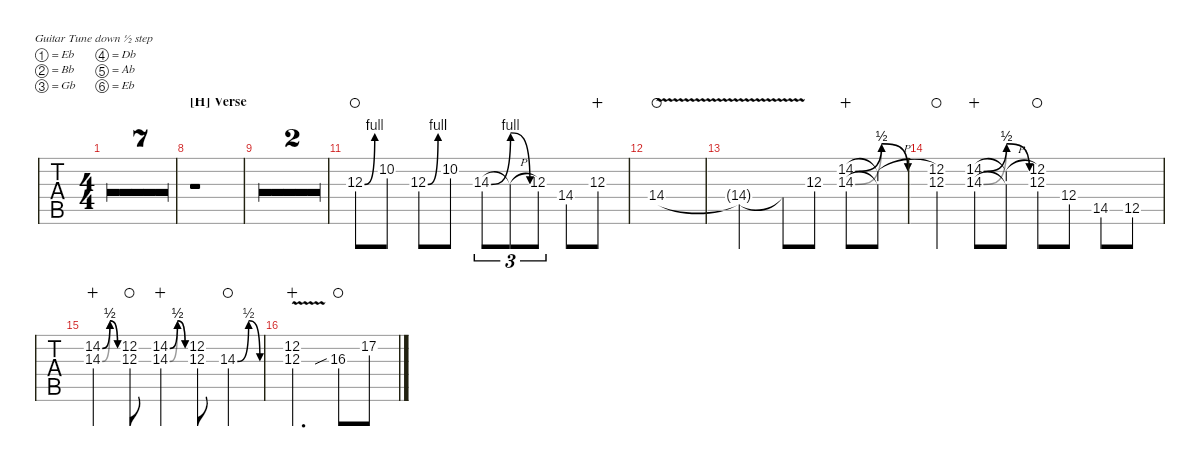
\defaultSystemsLayout 4
\hideDynamics
\bracketExtendMode nobrackets
\otherSystemsTrackNameOrientation horizontal
\track ("Lead Guitar 4" " ") {multiBarRest instrument distortionguitar}
\staff {tabs}
\tuning (Eb4 Bb3 Gb3 Db3 Ab2 Eb2)
\ts (4 4)
\tempo 148
\clef g2
\ks eminor
r.1{dy mf} |
r.1 |
r.1 |
r.1 |
r.1 |
r.1 |
r.1 |
\section ("H" "Verse")
r.1 |
r.1 |
r.1 |
12.3{be (bend 0 0 38.4 4) acc #}.8{instrument distortionguitar waho} 10.2{acc #}.8 12.3{be (bend 0 0 46.8 4) acc #}.8 10.2{acc #}.8 14.3{be (bendrelease 10.799999999999999 0 27 4 42.6 4 58.199999999999996 0) acc #}.8{tu (3 2)} 14.3{h t acc #}.8{tu (3 2)} 12.3{acc #}.8{tu (3 2)} 14.4{acc #}.8 12.3{acc #}.8{wahc} |
14.4{v acc #}.1{waho} |
14.4{v t acc #}.2 14.4{v t acc #}.8 12.3{acc #}.8 (14.3{be (bendrelease 0 0 21.599999999999998 2 37.199999999999996 2 55.199999999999996 0) acc #} 14.2{be (bendrelease 0 0 25.8 2 36 2 54 0) acc forcenatural}).8{wahc} (14.2{h t acc forcenatural} 14.3{h t acc #}).8 |
(12.3{acc #} 12.2{acc #}).4{waho} (14.3{be (bendrelease 0 0 21.599999999999998 2 37.199999999999996 2 55.199999999999996 0) acc #} 14.2{be (bendrelease 0 0 25.8 2 36 2 54 0) acc forcenatural}).8{wahc} (14.2{h t acc forcenatural} 14.3{h t acc #}).8 (12.2{acc #} 12.3{acc #}).8{waho} 12.4{acc #}.8 14.5{acc #}.8 12.5{acc #}.8 |
(14.3{be (bendrelease 0 0 13.799999999999999 2 27 2 38.4 0) acc #} 14.2{be (bendrelease 0 0 18.599999999999998 2 29.4 2 40.8 0) acc forcenatural}).4{wahc} (12.3{acc #} 12.2{acc #}).8{waho} (14.3{be (bendrelease 0 0 13.799999999999999 2 27 2 38.4 0) acc #} 14.2{be (bendrelease 0 0 18.599999999999998 2 29.4 2 40.8 0) acc forcenatural}).4{wahc} (12.3{acc #} 12.2{acc #}).8 14.3{be (bendrelease 0 0 13.799999999999999 2 27 2 38.4 0) acc #}.4{waho} |
(12.3{v acc #} 12.2{v acc #}).2{d wahc} 16.3{sib acc #}.8{waho} 17.2{acc #}.8
